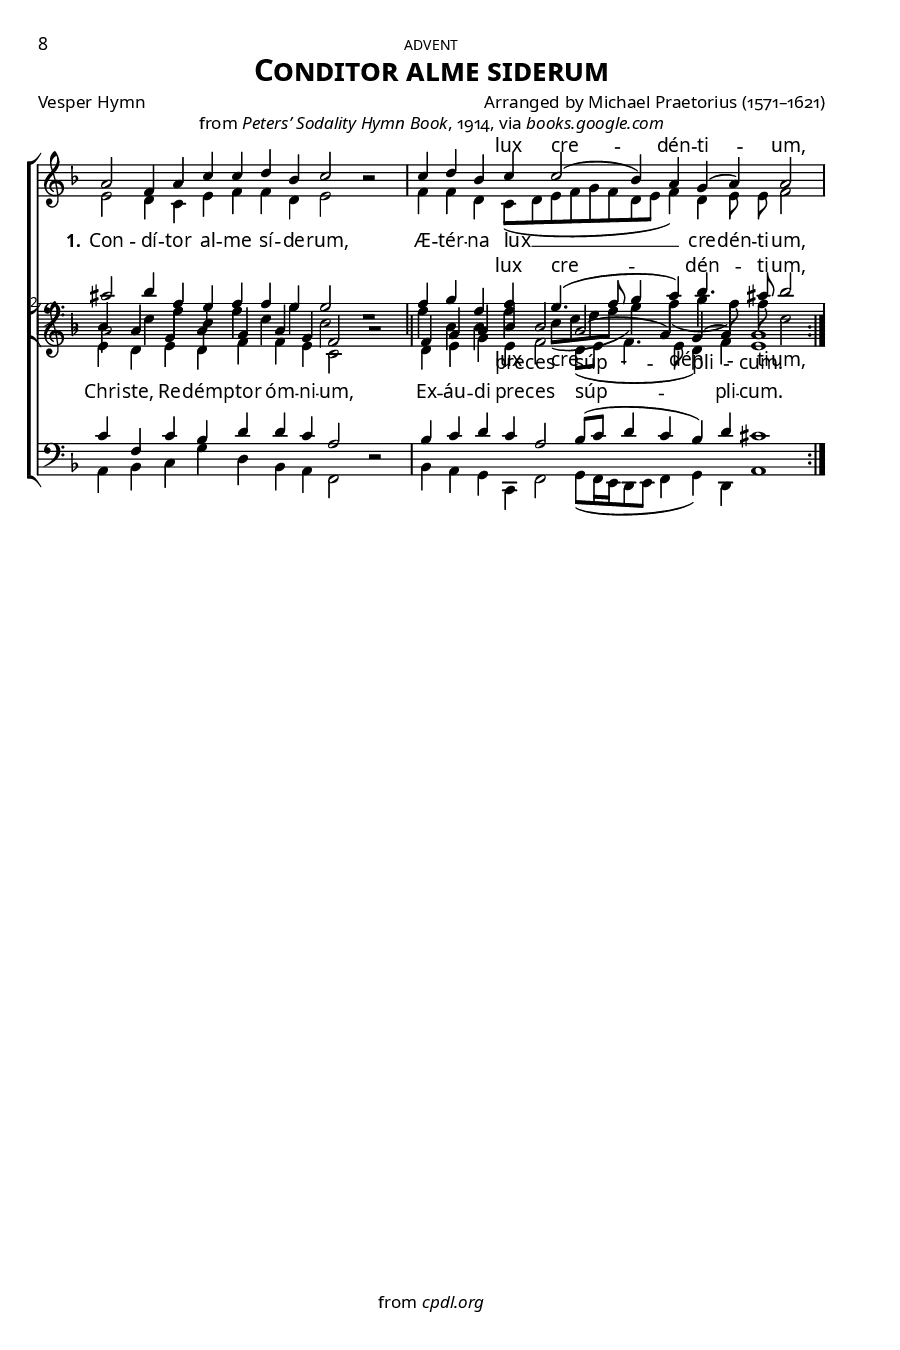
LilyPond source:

\version "2.14.2"
\include "util.ly"
\version "2.14.2"
#(set-global-staff-size 15) \paper{ #(define fonts (make-pango-font-tree "GoudyOlSt BT" "Garamond Premier Pro" "Garamond Premier Pro" (/ 15 20))) }
\header {tagline = ""
    title = \markup{\override #'(font-name . "Garamond Premier Pro Semibold"){ \abs-fontsize #15 \smallCapsOldStyle"Conditor alme siderum"}}
    poet = \markup\oldStyleNum"Vesper Hymn"
    composer = \markup\oldStyleNum"Arranged by Michael Praetorius (1571–1621)"
    
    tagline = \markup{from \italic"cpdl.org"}
  }
\paper {
  print-all-headers = ##f
  paper-height = 9\in
  paper-width = 6\in
  indent = 0\in
  %system-system-spacing = #'((basic-distance . 10) (padding . 0))
  system-system-spacing =
    #'((basic-distance . 0)
       (minimum-distance . 0)
       (padding . -10)
       (stretchability . 100))
  score-markup-spacing =
    #'((basic-distance . 0)
       (minimum-distance . 0)
       (padding . 0)
       (stretchability . 0))
  markup-system-spacing =
    #'((basic-distance . 0)
       (minimum-distance . 0)
       (padding . 0)
       (stretchability . 0))
  ragged-last-bottom = ##t
  ragged-bottom = ##f
  two-sided = ##t
  inner-margin = 0.5\in
  outer-margin = 0.25\in
  top-margin = 0.25\in
  bottom-margin = 0.25\in
  first-page-number = #008
  print-first-page-number = ##t
  headerLine = \markup{\override #'(font-name . "Garamond Premier Pro") \smallCaps advent}
  oddHeaderMarkup = \markup\fill-line{
     \override #'(font-name . "Garamond Premier Pro")\abs-fontsize #8.5
     \combine 
        \fill-line{"" \on-the-fly #print-page-number-check-first
        \oldStylePageNum""
        }
        \fill-line{\headerLine}
  }
  evenHeaderMarkup = \markup {
     \override #'(font-name . "Garamond Premier Pro")\abs-fontsize #8.5
     \combine
        \on-the-fly #print-page-number-check-first
        \oldStylePageNum""
        \fill-line{\headerLine}
  }
}

\markup \fill-line{\concat{ "from " \italic "Peters’ Sodality Hymn Book" \oldStyleNum", 1914, via " \italic "books.google.com"}}
\markup\vspace#0




























%IF_NOT_6.14
global = {
  \key f \major
  \time 16/4
  \autoBeamOff
}

sopMusic = \relative c'' {
  \repeat volta 2 {
    \partial 4*12 a2 f4 a c c d bes c2 b\rest |
    \partial 4*12 c4 d bes c c2( bes4) a g( a) a2 |
    \partial 4*11 c4 bes g bes a bes g f2 b\rest |
    \partial 4*15 f4 a bes c c2 bes( a4) g( a) a1
  }
}
sopWords = \lyricmode {
  \repeat unfold 11 \skip1
  lux cre -- dén -- ti -- um,
  
  \repeat unfold 11 \skip1
  \dropLyricsIV
  pre -- ces súp -- pli -- cum.
}

altoMusic = \relative c' {
  \partial 4*12 e2 d4 c e f f d e2 s |
  \partial 4*12 f4 f d c8([ d e f g f d e] f4) d e8 e f2 |
  \partial 4*11 e4 d e d f f e c2 s |
  \partial 4*15 d4 e g e f2 d8[( e] f4. e8 d4) f e1 \bar ":|"
}
altoWords = \lyricmode {
  \dropLyricsVI
  \set stanza = #"1."
  Con -- dí -- tor al -- me sí -- de -- rum,
  Æ -- tér -- na lux __ cre -- dén -- ti -- um,
  \dropLyricsIX
  Chri -- ste, Re -- dém -- ptor óm -- ni -- um,
  Ex -- áu -- di pre -- ces súp -- pli -- cum.
}
altoWordsII = \lyricmode {
%\markup\italic
}
altoWordsIII = \lyricmode {
}
altoWordsIV = \lyricmode {
  
}

tenorMusic = \relative c' {
  \partial 4*12 cis2 d4 a g a a g g2 s |
  \partial 4*12 a4 bes f a g4.( a8 bes4 c) d4. cis8 d2 |
  \partial 4*11 c4 f, c' bes d d c a2 s |
  \partial 4*15 bes4 c d c a2 bes8([ c] d4 c bes) d cis1 \bar ":|"
}
tenorWords = \lyricmode {
  \repeat unfold 11 \skip1
  \dropLyricsIV
  lux cre -- dén -- ti -- um,
  
}
%  \repeat unfold 11 \skip1
%  pre -- ces súp -- pli -- cum.

bassMusic = \relative c {
  \partial 4*12 a2 d4 f c f d g c,2 d\rest |
  \partial 4*12 f4 bes, bes f' c8[( d e f] g4) a( bes a8) a d,2 |
  \partial 4*11 a4 bes c g' d bes a f2 d'\rest |
  \partial 4*15 bes4 a g c, f2 g8([ f16 e d8 e] f4 g) d a'1 \bar ":|"
}
bassWords = \lyricmode {
  \repeat unfold 11 \skip1
  lux cre -- dén -- ti -- um,
  
}
%  \repeat unfold 11 \skip1
%  pre -- ces súp -- pli -- cum.

\score {
  <<
   \new ChoirStaff <<
    \new Staff = women <<
      \new Voice = "sopranos" { \voiceOne << \global \sopMusic >> }
      \new Voice = "altos" { \voiceTwo << \global \altoMusic >> }
    >>
    \new Lyrics \with { alignAboveContext = #"women"  \override VerticalAxisGroup #'nonstaff-relatedstaff-spacing = #'((basic-distance . 1))} \lyricsto "sopranos" \sopWords
    \new Lyrics = "altosIV"  \with { alignBelowContext = #"women" \override VerticalAxisGroup #'nonstaff-relatedstaff-spacing = #'((basic-distance . 1))} \lyricsto "altos" \altoWordsIV
    \new Lyrics = "altosIII"  \with { alignBelowContext = #"women" \override VerticalAxisGroup #'nonstaff-relatedstaff-spacing = #'((basic-distance . 1))} \lyricsto "altos" \altoWordsIII
    \new Lyrics = "altosII"  \with { alignBelowContext = #"women" \override VerticalAxisGroup #'nonstaff-relatedstaff-spacing = #'((basic-distance . 1))} \lyricsto "altos" \altoWordsII
    \new Lyrics = "altos"  \with { alignBelowContext = #"women" \override VerticalAxisGroup #'nonstaff-relatedstaff-spacing = #'((padding . -0.5))} \lyricsto "altos" \altoWords
   \new Staff = men <<
      \clef bass
      \new Voice = "tenors" { \voiceOne << \global \tenorMusic >> }
      \new Voice = "basses" { \voiceTwo << \global \bassMusic >> }
    >>
    \new Lyrics \with { alignAboveContext = #"men" } \lyricsto "tenors" \tenorWords
    \new Lyrics \with { alignBelowContext = #"men" } \lyricsto "basses" \bassWords
  >>
%    \new PianoStaff << \new Staff { \new Voice { \pianoRH } } \new Staff { \clef "bass" \pianoLH } >>
  >>
  \layout {
    \context {
      \Score
      %\override SpacingSpanner #'base-shortest-duration = #(ly:make-moment 1 8)
      %\override SpacingSpanner #'common-shortest-duration = #(ly:make-moment 1 4)
    }
    \context {
      % Remove all empty staves
      \Staff
      \RemoveEmptyStaves \override VerticalAxisGroup #'remove-first = ##t
      \remove "Time_signature_engraver"
    }
    \context {
      \Lyrics
      \override LyricText #'X-offset = #center-on-word
    }
  }
  
  \midi {
    \tempo 4 = 90
    \set Staff.midiInstrument = "flute"
  
    \context {
      \Voice
      \remove "Dynamic_performer"
    }
  }
}
